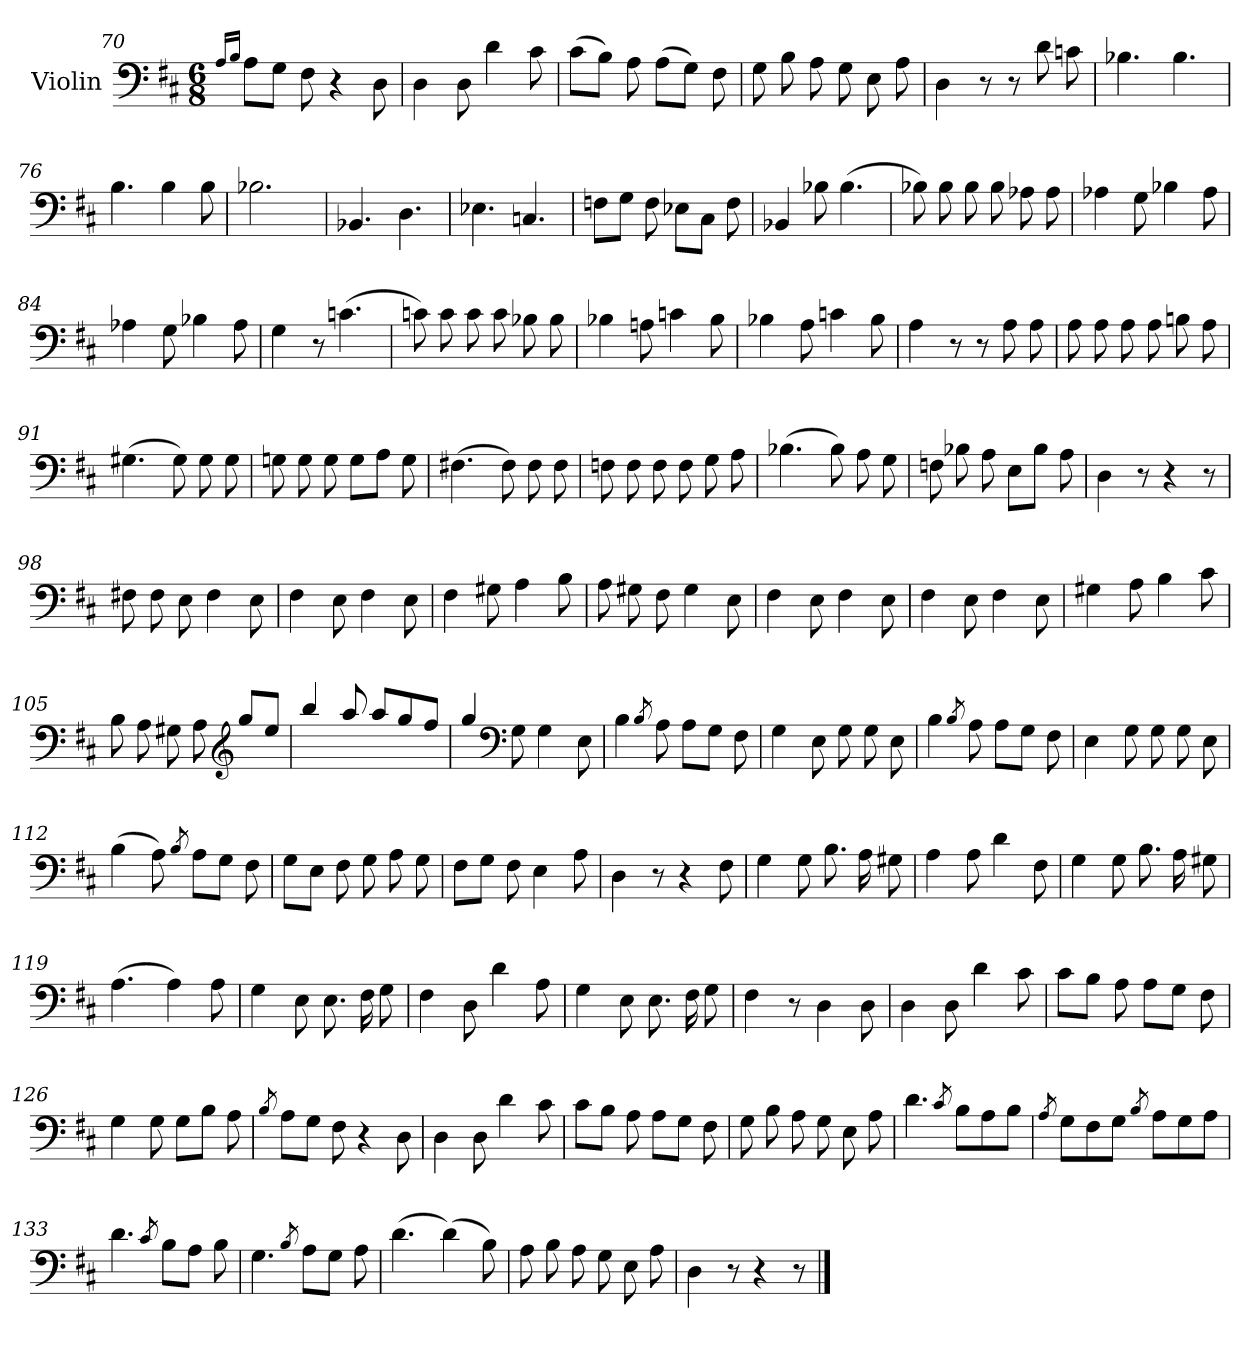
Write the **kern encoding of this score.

**kern
*part1
*staff1
*I"Violin
*I'Vln.
*clefF4
*k[f#c#]
*M6/8
=70
16qqA/LL
16qqB/JJ
8A\L
8G\J
8F#\
4r
8D\
=71
4D\
8D\
4d\
8c#\
=72
(>8c#\L
8B\J)
8A\
(>8A\L
8G\J)
8F#\
!!LO:LB:g=z
=73
8G\
8B\
8A\
8G\
8E\
8A\
=74
4D\
8r
8r
8d\
8cn\
=75
4.B-X\
4.B-\
=76
4.B\
4B\
8B\
=77
2.B-X\
=78
4.BB-X/
4.D\
=79
4.E-X\
4.Cn/
=80
8Fn\L
8G\J
8F\
8E-X\L
8C#\J
8F\
!!LO:LB:g=z
=81
4BB-X/
8B-X\
(>4.B-\
=82
8B-X\)
8B-\
8B-\
8B-\
8A-X\
8A-\
=83
4A-X\
8G\
4B-X\
8A-\
=84
4A-X\
8G\
4B-X\
8A-\
=85
4G\
8r
(>4.cn\
=86
8cn\)
8c\
8c\
8c\
8B-X\
8B-\
=87
4B-X\
8An\
4cn\
8B-\
!!LO:LB:g=z
=88
4B-X\
8A\
4cn\
8B-\
=89
4A\
8r
8r
8A\
8A\
=90
8A\
8A\
8A\
8A\
8Bn\
8A\
=91
(>4.G#X\
8G#\)
8G#\
8G#\
=92
8Gn\
8G\
8G\
8G\L
8A\J
8G\
=93
(>4.F#X\
8F#\)
8F#\
8F#\
!!LO:LB:g=z
=94
8Fn\
8F\
8F\
8F\
8G\
8A\
=95
(>4.B-X\
8B-\)
8A\
8G\
=96
8Fn\
8B-X\
8A\
8E\L
8B-\J
8A\
=97
4D\
8r
4r
8r
=98
8F#X\
8F#\
8E\
4F#\
8E\
=99
4F#\
8E\
4F#\
8E\
=100
4F#\
8G#X\
4A\
8B\
!!LO:LB:g=z
=101
8A\
8G#X\
8F#\
4G#\
8E\
=102
4F#\
8E\
4F#\
8E\
=103
4F#\
8E\
4F#\
8E\
=104
4G#X\
8A\
4B\
8c#\
=105
8B\
8A\
8G#X\
8A\
*clefG2
8gg/L
8ee/J
=106
4bb/
8aa/
8aa/L
8gg/
8ff#/J
!!LO:LB:g=z
=107
4gg/
*clefF4
8G\
4G\
8E\
=108
4B\
8qB/
8A\
8A\L
8G\J
8F#\
=109
4G\
8E\
8G\
8G\
8E\
=110
4B\
8qB/
8A\
8A\L
8G\J
8F#\
=111
4E\
8G\
8G\
8G\
8E\
=112
(>4B\
8A\)
8qB/
8A\L
8G\J
8F#\
!!LO:LB:g=z
=113
8G\L
8E\J
8F#\
8G\
8A\
8G\
=114
8F#\L
8G\J
8F#\
4E\
8A\
=115
4D\
8r
4r
8F#\
=116
4G\
8G\
8.B\
16A\
8G#X\
=117
4A\
8A\
4d\
8F#\
=118
4G\
8G\
8.B\
16A\
8G#X\
!!LO:LB:g=z
=119
(>4.A\
4A\)
8A\
=120
4G\
8E\
8.E\
16F#\
8G\
=121
4F#\
8D\
4d\
8A\
=122
4G\
8E\
8.E\
16F#\
8G\
=123
4F#\
8r
4D\
8D\
=124
4D\
8D\
4d\
8c#\
!!LO:LB:g=z
=125
8c#\L
8B\J
8A\
8A\L
8G\J
8F#\
=126
4G\
8G\
8G\L
8B\J
8A\
=127
8qB/
8A\L
8G\J
8F#\
4r
8D\
=128
4D\
8D\
4d\
8c#\
=129
8c#\L
8B\J
8A\
8A\L
8G\J
8F#\
=130
8G\
8B\
8A\
8G\
8E\
8A\
!!LO:PB:g=z
=131
4.d\
8qc#/
8B\L
8A\
8B\J
=132
8qA/
8G\L
8F#\
8G\J
8qB/
8A\L
8G\
8A\J
=133
4.d\
8qc#/
8B\L
8A\J
8B\
=134
4.G\
8qB/
8A\L
8G\J
8A\
=135
(>4.d\
(>4d\)
8B\)
=136
8A\
8B\
8A\
8G\
8E\
8A\
!!LO:LB:g=z
=137
4D\
8r
4r
8r
==
*-
